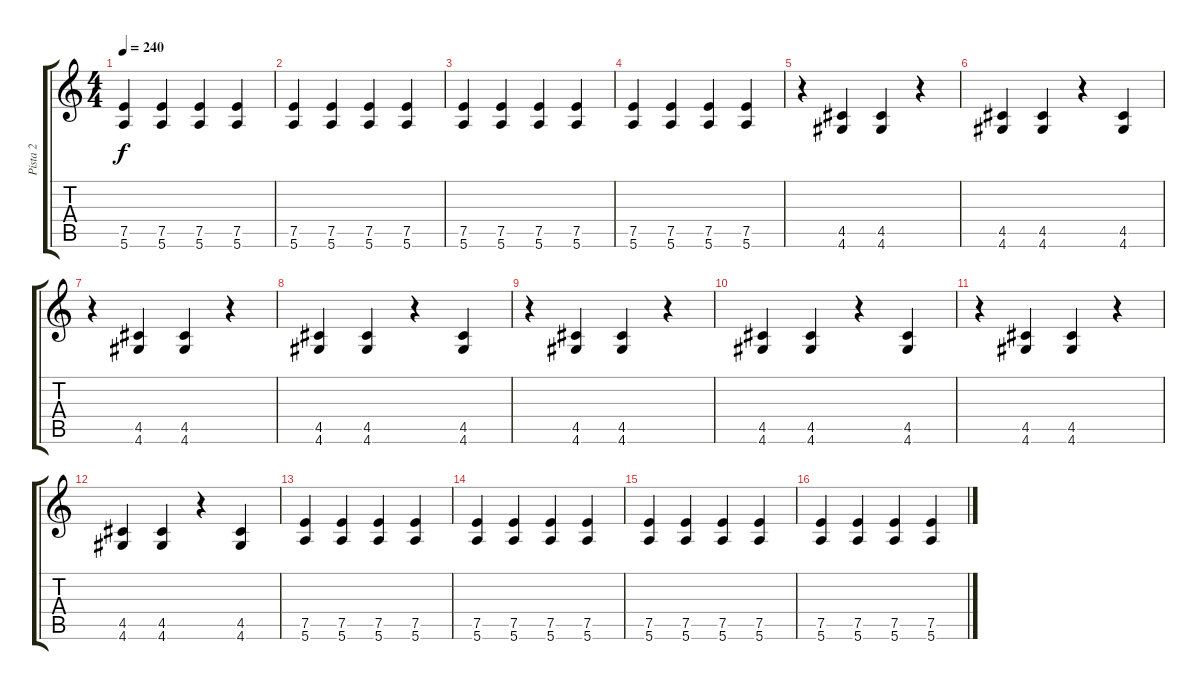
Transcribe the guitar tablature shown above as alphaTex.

\track ("Pista 2" "Pista 2") {instrument electricguitarclean}
\staff {score tabs}
\tuning (E4 B3 G3 D3 A2 E2) {hide}
\ts (4 4)
\tempo 240
\clef g2
\ks c
(7.5 5.6).4{dy f} (7.5 5.6).4 (7.5 5.6).4 (7.5 5.6).4 |
(7.5 5.6).4 (7.5 5.6).4 (7.5 5.6).4 (7.5 5.6).4 |
(7.5 5.6).4 (7.5 5.6).4 (7.5 5.6).4 (7.5 5.6).4 |
(7.5 5.6).4 (7.5 5.6).4 (7.5 5.6).4 (7.5 5.6).4 |
r.4 (4.5 4.6).4{volume 10} (4.5 4.6).4 r.4 |
(4.5 4.6).4 (4.5 4.6).4 r.4 (4.5 4.6).4 |
r.4 (4.5 4.6).4 (4.5 4.6).4 r.4 |
(4.5 4.6).4 (4.5 4.6).4 r.4 (4.5 4.6).4 |
r.4 (4.5 4.6).4 (4.5 4.6).4 r.4 |
(4.5 4.6).4 (4.5 4.6).4 r.4 (4.5 4.6).4 |
r.4 (4.5 4.6).4 (4.5 4.6).4 r.4 |
(4.5 4.6).4 (4.5 4.6).4 r.4 (4.5 4.6).4 |
(7.5 5.6).4 (7.5 5.6).4 (7.5 5.6).4 (7.5 5.6).4 |
(7.5 5.6).4 (7.5 5.6).4 (7.5 5.6).4 (7.5 5.6).4 |
(7.5 5.6).4 (7.5 5.6).4 (7.5 5.6).4 (7.5 5.6).4 |
(7.5 5.6).4 (7.5 5.6).4 (7.5 5.6).4 (7.5 5.6).4
